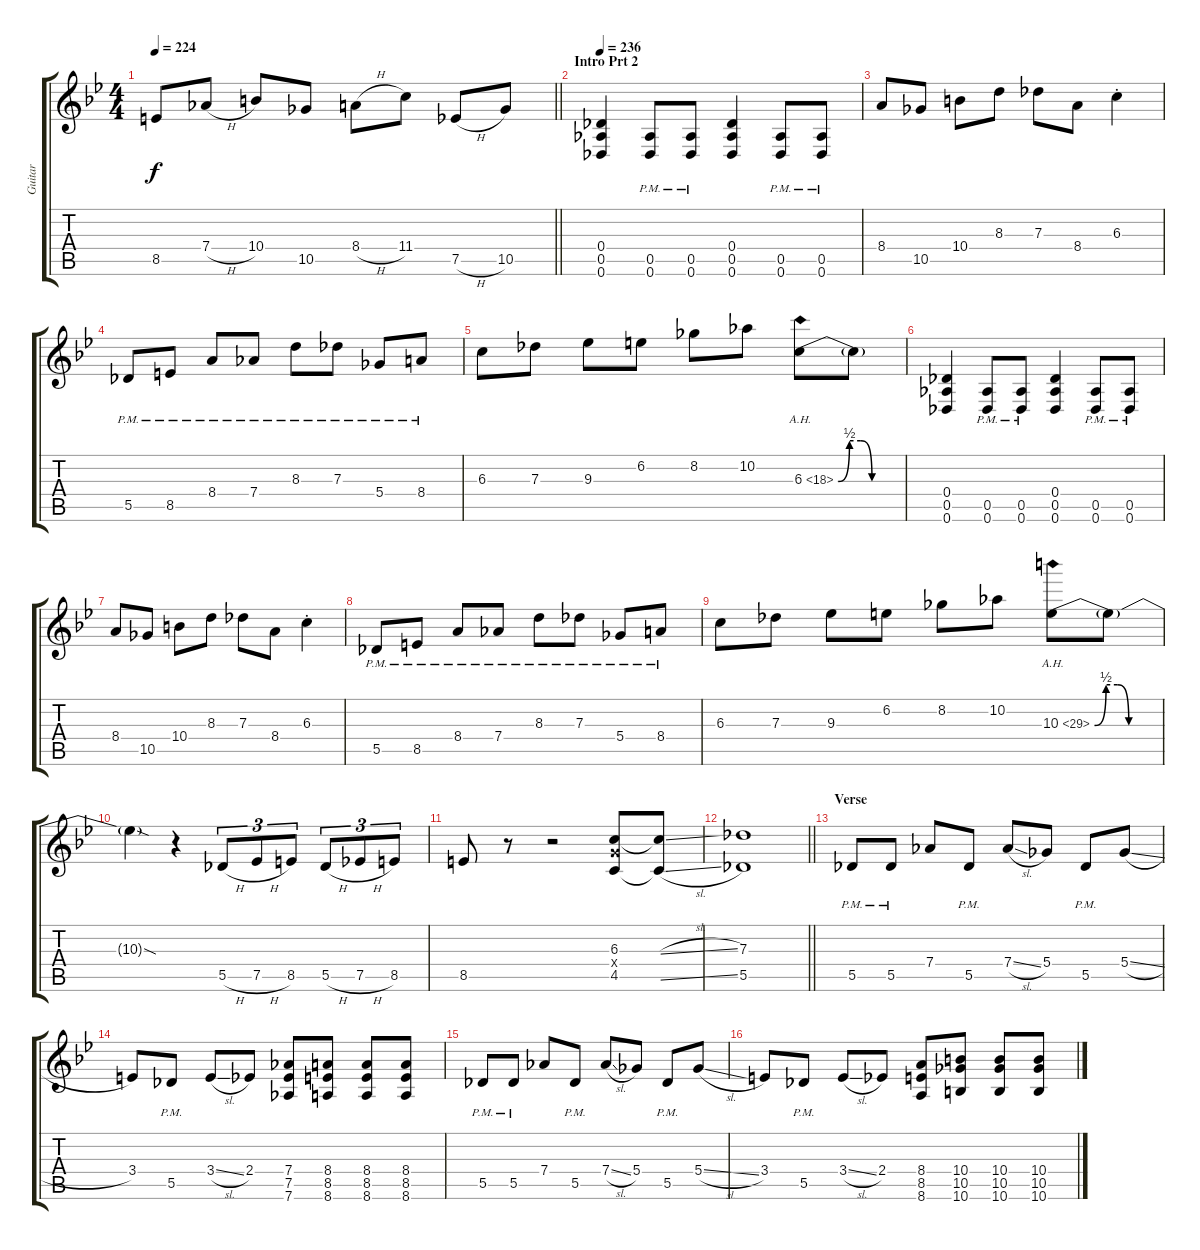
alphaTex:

\track ("Guitar" "Guitar") {instrument distortionguitar}
\staff {score tabs}
\tuning (Eb4 Bb3 Gb3 Db3 Ab2 Db2) {hide}
\ts (4 4)
\tempo 224
\clef g2
\barLineRight lightlight
\ks bb
8.5.8{dy f} 7.4{h}.8 10.4.8 10.5.8 8.4{h}.8 11.4.8 7.5{h}.8 10.5.8 |
\section ("" "Intro Prt 2")
\tempo 236
(0.4 0.5 0.6).4 (0.5{pm} 0.6{pm}).8 (0.5{pm} 0.6{pm}).8 (0.4 0.5 0.6).4 (0.5{pm} 0.6{pm}).8 (0.5{pm} 0.6{pm}).8 |
8.4.8 10.5.8 10.4.8 8.3.8 7.3.8 8.4.8 6.3{st}.4 |
5.5{pm}.8 8.5{pm}.8 8.4{pm}.8 7.4{pm}.8 8.3{pm}.8 7.3{pm}.8 5.4{pm}.8 8.4{pm}.8 |
6.3.8 7.3.8 9.3.8 6.2.8 8.2.8 10.2.8 6.3{be (custom 0 0 10 2 20 2 30 0 60 0) ah 12}.8 6.3{t}.8 |
(0.4 0.5 0.6).4 (0.5{pm} 0.6{pm}).8 (0.5{pm} 0.6{pm}).8 (0.4 0.5 0.6).4 (0.5{pm} 0.6{pm}).8 (0.5{pm} 0.6{pm}).8 |
8.4.8 10.5.8 10.4.8 8.3.8 7.3.8 8.4.8 6.3{st}.4 |
5.5{pm}.8 8.5{pm}.8 8.4{pm}.8 7.4{pm}.8 8.3{pm}.8 7.3{pm}.8 5.4{pm}.8 8.4{pm}.8 |
6.3.8 7.3.8 9.3.8 6.2.8 8.2.8 10.2.8 10.3{be (custom 0 0 10 2 20 2 30 0 60 0) ah 19}.8 10.3{t}.8 |
10.3{sod t}.4 r.4 5.5{h}.8{tu (3 2)} 7.5{h}.8{tu (3 2)} 8.5.8{tu (3 2)} 5.5{h}.8{tu (3 2)} 7.5{h}.8{tu (3 2)} 8.5.8{tu (3 2)} |
8.5.8 r.8 r.2 (6.3 6.4{x} 4.5).8 (6.3{sl t} 4.5{sl t}).8 |
\barLineRight lightlight
(7.3 5.5).1 |
\section ("" "Verse")
5.5{pm}.8 5.5{pm}.8 7.4.8 5.5{pm}.8 7.4{sl}.8 5.4.8 5.5{pm}.8 5.4{sl}.8 |
3.4.8 5.5{pm}.8 3.4{sl}.8 2.4.8 (7.4 7.5 7.6).8 (8.4 8.5 8.6).8 (8.4 8.5 8.6).8 (8.4 8.5 8.6).8 |
5.5{pm}.8 5.5{pm}.8 7.4.8 5.5{pm}.8 7.4{sl}.8 5.4.8 5.5{pm}.8 5.4{sl}.8 |
3.4.8 5.5{pm}.8 3.4{sl}.8 2.4.8 (8.4 8.5 8.6).8 (10.4 10.5 10.6).8 (10.4 10.5 10.6).8 (10.4 10.5 10.6).8
